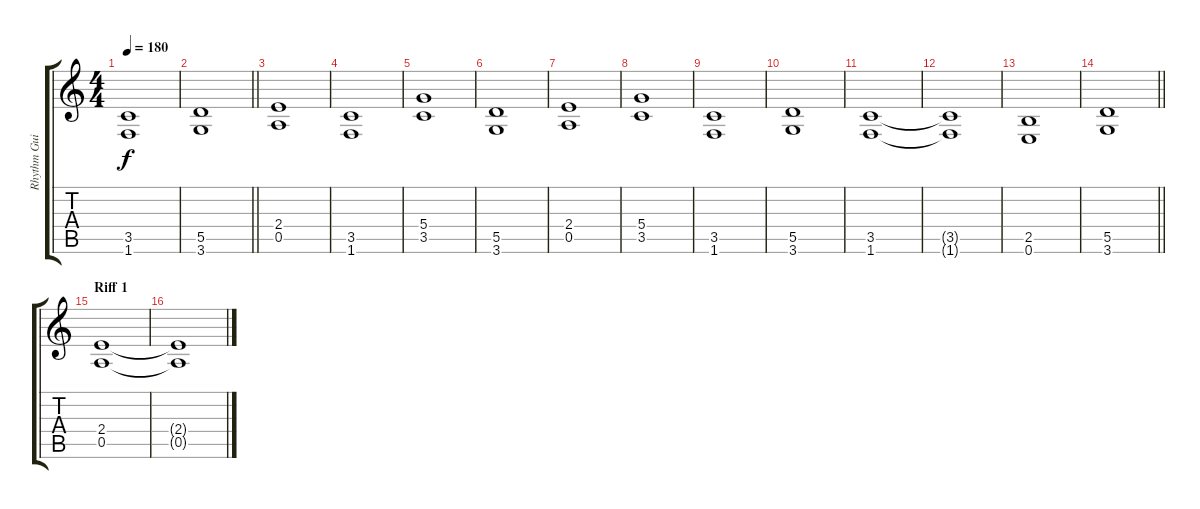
\track ("Rhythm Guitar 2: Tapani Kangas" "Rhythm Gui") {instrument distortionguitar}
\staff {score tabs}
\tuning (E4 B3 G3 D3 A2 E2) {hide}
\ts (4 4)
\tempo 180
\clef g2
\ks aminor
(3.5 1.6).1{dy f} |
\barLineRight lightlight
(5.5 3.6).1 |
(2.4 0.5).1 |
(3.5 1.6).1 |
(5.4 3.5).1 |
(5.5 3.6).1 |
(2.4 0.5).1 |
(5.4 3.5).1 |
(3.5 1.6).1 |
(5.5 3.6).1 |
(3.5 1.6).1 |
(3.5{t} 1.6{t}).1 |
(2.5 0.6).1 |
\barLineRight lightlight
(5.5 3.6).1 |
\section ("" "Riff 1")
(2.4 0.5).1 |
(2.4{t} 0.5{t}).1
